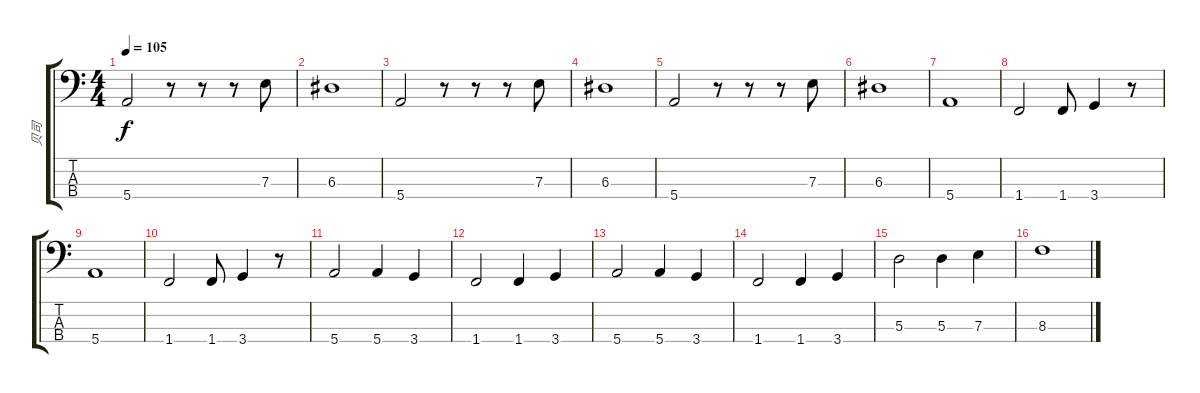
\track ("贝司" "贝司") {instrument electricbassfinger}
\staff {score tabs}
\tuning (G2 D2 A1 E1) {hide}
\ts (4 4)
\tempo 105
\clef f4
\ks c
5.4.2{dy f instrument electricbassfinger} r.8 r.8 r.8 7.3.8 |
6.3.1 |
5.4.2 r.8 r.8 r.8 7.3.8 |
6.3.1 |
5.4.2 r.8 r.8 r.8 7.3.8 |
6.3.1 |
5.4.1 |
1.4.2 1.4.8 3.4.4 r.8 |
5.4.1 |
1.4.2 1.4.8 3.4.4 r.8 |
5.4.2 5.4.4 3.4.4 |
1.4.2 1.4.4 3.4.4 |
5.4.2 5.4.4 3.4.4 |
1.4.2 1.4.4 3.4.4 |
5.3.2 5.3.4 7.3.4 |
8.3.1
